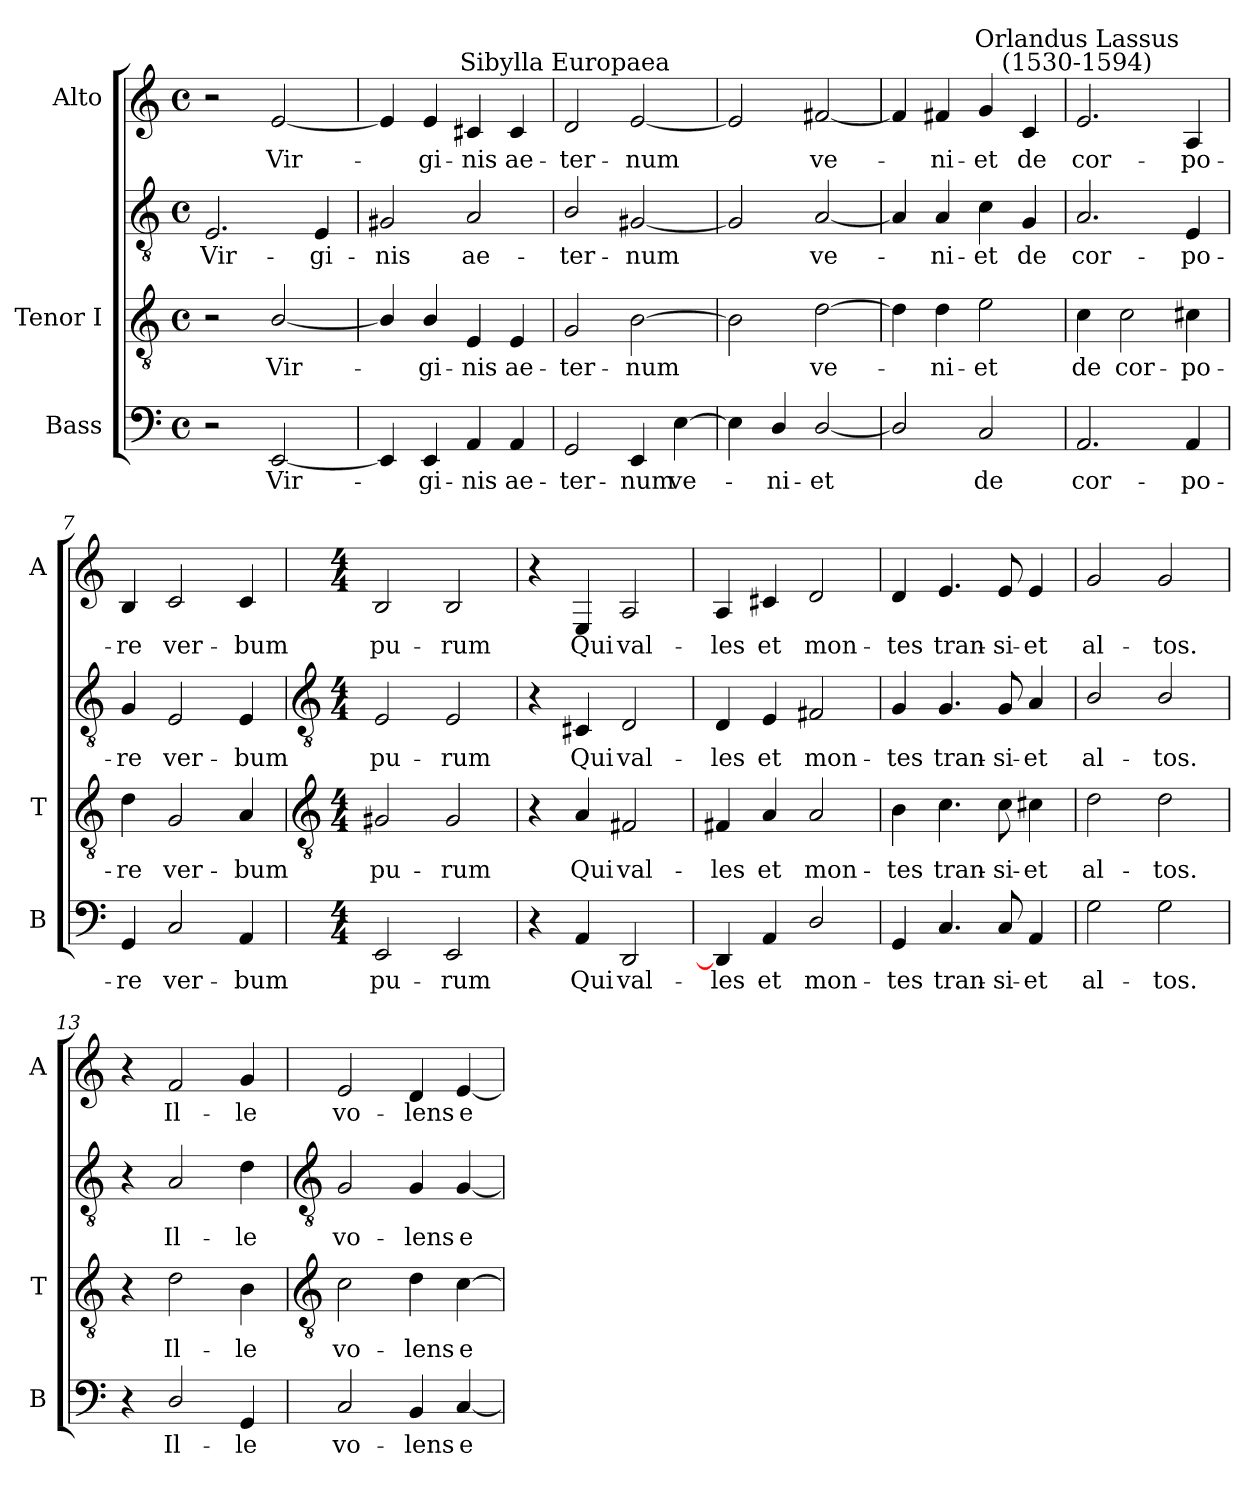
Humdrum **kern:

**kern	**text	**kern	**text	**kern	**text	**kern	**text
*part3	*part3	*part2	*part2	*part2	*part2	*part1	*part1
*staff4	*staff4	*staff3	*staff3	*staff2	*staff2	*staff1	*staff1
*I"Bass	*	*I"Tenor I	*	*	*	*I"Alto	*
*I'B	*	*I'T	*	*	*	*I'A	*
*clefF4	*	*clefGv2	*	*clefGv2	*	*clefG2	*
*k[]	*	*k[]	*	*k[]	*	*k[]	*
*C:	*	*C:	*	*C:	*	*C:	*
*M4/4	*	*M4/4	*	*M4/4	*	*M4/4	*
*met(c)	*	*met(c)	*	*met(c)	*	*met(c)	*
=1	=1	=1	=1	=1	=1	=1	=1
!	!	!	!	!	!LO:LY:b	!	!
2r	.	2r	.	2.E	Vir-	2r	.
!	!LO:LY:b	!	!LO:LY:b	!	!	!	!LO:LY:b
[2EE	Vir-	[2B/	-Vir-	.	.	[2e	Vir-
!	!	!	!	!	!LO:LY:b	!	!
.	.	.	.	4E	-gi-	.	.
=2	=2	=2	=2	=2	=2	=2	=2
!	!	!	!	!	!LO:LY:b	!	!
4EE]	.	4B/]	.	2G#X	nis	4e]	.
!	!LO:LY:b	!	!LO:LY:b	!	!	!	!LO:LY:b
4EE	gi-	4B/	-gi-	.	.	4e	gi-
!	!LO:LY:b	!	!LO:LY:b	!	!LO:LY:b	!	!LO:LY:b
4AA	-nis	4E	-nis	2A	ae-	4c#X	-nis
!	!LO:LY:b	!	!LO:LY:b	!	!	!	!LO:LY:b
4AA	ae-	4E	ae-	.	.	4c#	ae-
=3	=3	=3	=3	=3	=3	=3	=3
!	!	!	!	!	!	!LO:TX:a:cj:t=Sibylla Europaea	!
!	!LO:LY:b	!	!LO:LY:b	!	!LO:LY:b	!	!LO:LY:b
2GG	-ter-	2G	ter-	2B/	-ter-	2d	-ter-
!	!LO:LY:b	!	!LO:LY:b	!	!LO:LY:b	!	!LO:LY:b
4EE	-num	[2B	-num	[2G#X	-num	[2e	-num
!	!LO:LY:b	!	!	!	!	!	!
[4E	ve-	.	.	.	.	.	.
=4	=4	=4	=4	=4	=4	=4	=4
4E]	.	2B]	.	2G#]	.	2e]	.
!	!LO:LY:b	!	!	!	!	!	!
4D/	ni-	.	.	.	.	.	.
!	!LO:LY:b	!	!LO:LY:b	!	!LO:LY:b	!	!LO:LY:b
[2D/	-et	[2d	ve-	[2A	ve-	[2f#X	ve-
=5	=5	=5	=5	=5	=5	=5	=5
2D/]	.	4d]	.	4A]	.	4f#]	.
!	!	!	!LO:LY:b	!	!LO:LY:b	!	!LO:LY:b
.	.	4d	ni-	4A	ni-	4f#	ni-
!	!LO:LY:b	!	!LO:LY:b	!	!LO:LY:b	!	!LO:LY:b
2C	de	2e	-et	4c	-et	4g	-et
!	!	!	!	!	!LO:LY:b	!	!LO:LY:b
.	.	.	.	4G	de	4c	de
=6	=6	=6	=6	=6	=6	=6	=6
!	!	!	!	!	!	!LO:TX:a:cj:t=Orlandus Lassus\n(1530-1594)	!
!	!LO:LY:b	!	!LO:LY:b	!	!LO:LY:b	!	!LO:LY:b
2.AA	cor-	4c	-de	2.A	cor-	2.e	cor-
!	!	!	!LO:LY:b	!	!	!	!
.	.	2c	cor-	.	.	.	.
!	!LO:LY:b	!	!LO:LY:b	!	!LO:LY:b	!	!LO:LY:b
4AA	-po-	4c#X	-po-	4E	-po-	4A	-po-
=7	=7	=7	=7	=7	=7	=7	=7
!	!LO:LY:b	!	!LO:LY:b	!	!LO:LY:b	!	!LO:LY:b
4GG	-re	4d	re	4G	-re	4B	-re
!	!LO:LY:b	!	!LO:LY:b	!	!LO:LY:b	!	!LO:LY:b
2C	ver-	2G	ver-	2E	ver-	2c	ver-
!	!LO:LY:b	!	!LO:LY:b	!	!LO:LY:b	!	!LO:LY:b
4AA	-bum	4A	-bum	4E	-bum	4c	-bum
!!LO:LB:g=z
=8	=8	=8	=8	=8	=8	=8	=8
*	*	*clefGv2	*	*clefGv2	*	*	*
*M4/4	*	*M4/4	*	*M4/4	*	*M4/4	*
!	!LO:LY:b	!	!LO:LY:b	!	!LO:LY:b	!	!LO:LY:b
2EE	pu-	2G#X	pu-	2E	pu-	2B/	pu-
!	!LO:LY:b	!	!LO:LY:b	!	!LO:LY:b	!	!LO:LY:b
2EE	-rum	2G#	-rum	2E	-rum	2B/	-rum
=9	=9	=9	=9	=9	=9	=9	=9
4r	.	4r	.	4r	.	4r	.
!	!LO:LY:b	!	!LO:LY:b	!	!LO:LY:b	!	!LO:LY:b
4AA	Qui	4A	-Qui	4C#X	Qui	4E	Qui
!	!LO:LY:b	!	!LO:LY:b	!	!LO:LY:b	!	!LO:LY:b
2DD	val-	2F#X	val-	2D	val-	2A	val-
=10	=10	=10	=10	=10	=10	=10	=10
!	!LO:LY:b	!	!LO:LY:b	!	!LO:LY:b	!	!LO:LY:b
4DD]	-les	4F#X	-les	4D	-les	4A	-les
!	!LO:LY:b	!	!LO:LY:b	!	!LO:LY:b	!	!LO:LY:b
4AA	et	4A	et	4E	et	4c#X	et
!	!LO:LY:b	!	!LO:LY:b	!	!LO:LY:b	!	!LO:LY:b
2D/	mon-	2A	mon-	2F#X	mon-	2d	mon-
=11	=11	=11	=11	=11	=11	=11	=11
!	!LO:LY:b	!	!LO:LY:b	!	!LO:LY:b	!	!LO:LY:b
4GG	-tes	4B	tes	4G	-tes	4d	-tes
!	!LO:LY:b	!	!LO:LY:b	!	!LO:LY:b	!	!LO:LY:b
4.C	tran-	4.c	tran-	4.G	tran-	4.e	tran-
!	!LO:LY:b	!	!LO:LY:b	!	!LO:LY:b	!	!LO:LY:b
8C	-si-	8c	-si-	8G	-si-	8e	-si-
!	!LO:LY:b	!	!LO:LY:b	!	!LO:LY:b	!	!LO:LY:b
4AA	-et	4c#X	-et	4A	-et	4e	-et
=12	=12	=12	=12	=12	=12	=12	=12
!	!LO:LY:b	!	!LO:LY:b	!	!LO:LY:b	!	!LO:LY:b
2G	al-	2d	al-	2B/	al-	2g	al-
!	!LO:LY:b	!	!LO:LY:b	!	!LO:LY:b	!	!LO:LY:b
2G	-tos.	2d	-tos.	2B/	-tos.	2g	-tos.
=13	=13	=13	=13	=13	=13	=13	=13
4r	.	4r	.	4r	.	4r	.
!	!LO:LY:b	!	!LO:LY:b	!	!LO:LY:b	!	!LO:LY:b
2D/	Il-	2d	Il-	2A	Il-	2f	Il-
!	!LO:LY:b	!	!LO:LY:b	!	!LO:LY:b	!	!LO:LY:b
4GG	-le	4B	-le	4d	-le	4g	-le
!!LO:LB:g=z
=14	=14	=14	=14	=14	=14	=14	=14
*	*	*clefGv2	*	*clefGv2	*	*	*
!	!LO:LY:b	!	!LO:LY:b	!	!LO:LY:b	!	!LO:LY:b
2C	vo-	2c	vo-	2G	vo-	2e	vo-
!	!LO:LY:b	!	!LO:LY:b	!	!LO:LY:b	!	!LO:LY:b
4BB	-lens	4d	-lens	4G	-lens	4d	-lens
!	!LO:LY:b	!	!LO:LY:b	!	!LO:LY:b	!	!LO:LY:b
[4C	e-	[4c	e-	[4G	e-	[4e	e-
=	=	=	=	=	=	=	=
*-	*-	*-	*-	*-	*-	*-	*-
